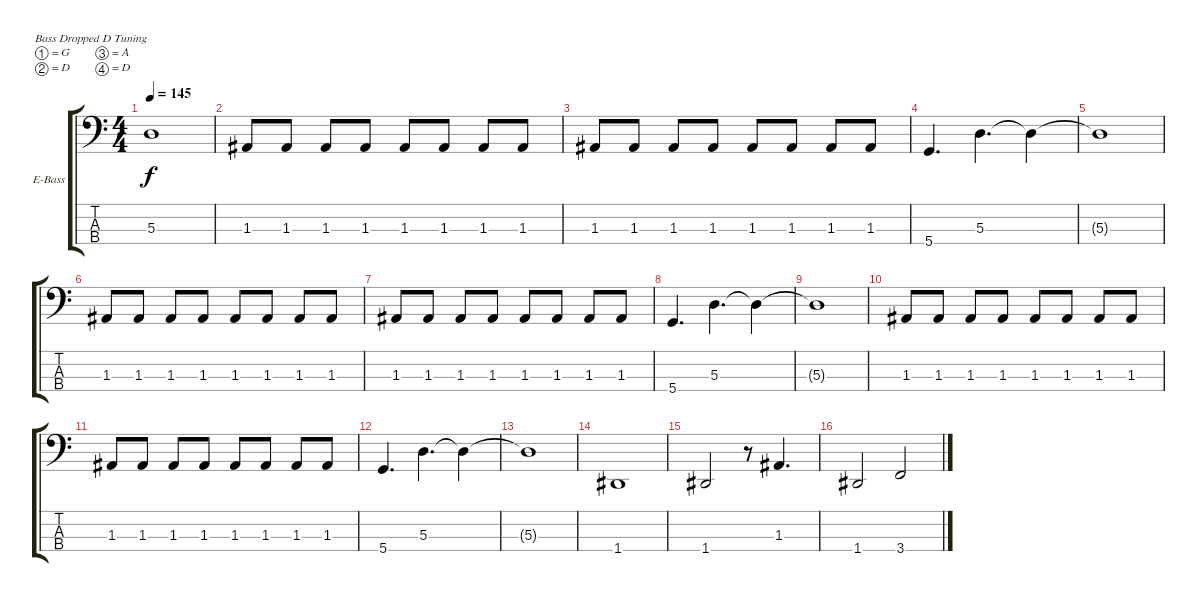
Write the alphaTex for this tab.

\defaultSystemsLayout 4
\bracketExtendMode groupsimilarinstruments
\firstSystemTrackNameOrientation horizontal
\otherSystemsTrackNameOrientation horizontal
\track ("Electric Bass" "E-Bass") {instrument electricbassfinger}
\staff {score tabs}
\tuning (G2 D2 A1 D1)
\ts (4 4)
\tempo 145
\clef f4
\ks c
5.3{t}.1{dy f} |
1.3.8 1.3.8 1.3.8 1.3.8 1.3.8 1.3.8 1.3.8 1.3.8 |
1.3.8 1.3.8 1.3.8 1.3.8 1.3.8 1.3.8 1.3.8 1.3.8 |
5.4.4{d} 5.3.4{d} 5.3{t}.4 |
5.3{t}.1 |
1.3.8 1.3.8 1.3.8 1.3.8 1.3.8 1.3.8 1.3.8 1.3.8 |
1.3.8 1.3.8 1.3.8 1.3.8 1.3.8 1.3.8 1.3.8 1.3.8 |
5.4.4{d} 5.3.4{d} 5.3{t}.4 |
5.3{t}.1 |
1.3.8 1.3.8 1.3.8 1.3.8 1.3.8 1.3.8 1.3.8 1.3.8 |
1.3.8 1.3.8 1.3.8 1.3.8 1.3.8 1.3.8 1.3.8 1.3.8 |
5.4.4{d} 5.3.4{d} 5.3{t}.4 |
5.3{t}.1 |
1.4.1 |
1.4.2 r.8 1.3.4{d} |
1.4.2 3.4.2
